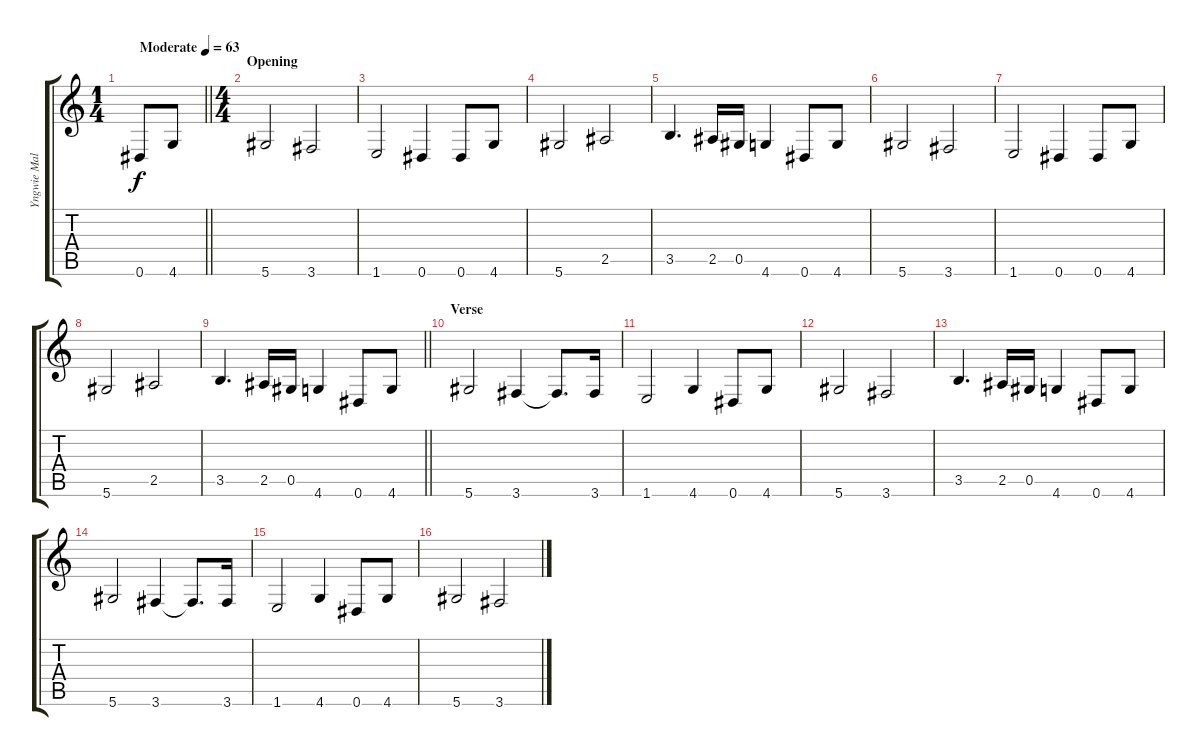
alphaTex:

\track ("Yngwie Malmsteen" "Yngwie Mal") {instrument acousticguitarsteel}
\staff {score tabs}
\tuning (Eb4 Bb3 Gb3 Db3 Ab2 Eb2) {hide}
\ts (1 4)
\tempo (63 "Moderate")
\clef g2
\barLineRight lightlight
\ks c
0.6.8{dy f instrument acousticguitarsteel} 4.6.8 |
\ts (4 4)
\section ("" "Opening")
5.6.2 3.6.2 |
1.6.2 0.6.4 0.6.8 4.6.8 |
5.6.2 2.5.2 |
3.5.4{d} 2.5.16 0.5.16 4.6.4 0.6.8 4.6.8 |
5.6.2 3.6.2 |
1.6.2 0.6.4 0.6.8 4.6.8 |
5.6.2 2.5.2 |
\barLineRight lightlight
3.5.4{d} 2.5.16 0.5.16 4.6.4 0.6.8 4.6.8 |
\section ("" "Verse")
5.6.2 3.6.4 3.6{t}.8{d} 3.6.16 |
1.6.2 4.6.4 0.6.8 4.6.8 |
5.6.2 3.6.2 |
3.5.4{d} 2.5.16 0.5.16 4.6.4 0.6.8 4.6.8 |
5.6.2 3.6.4 3.6{t}.8{d} 3.6.16 |
1.6.2 4.6.4 0.6.8 4.6.8 |
5.6.2 3.6.2
